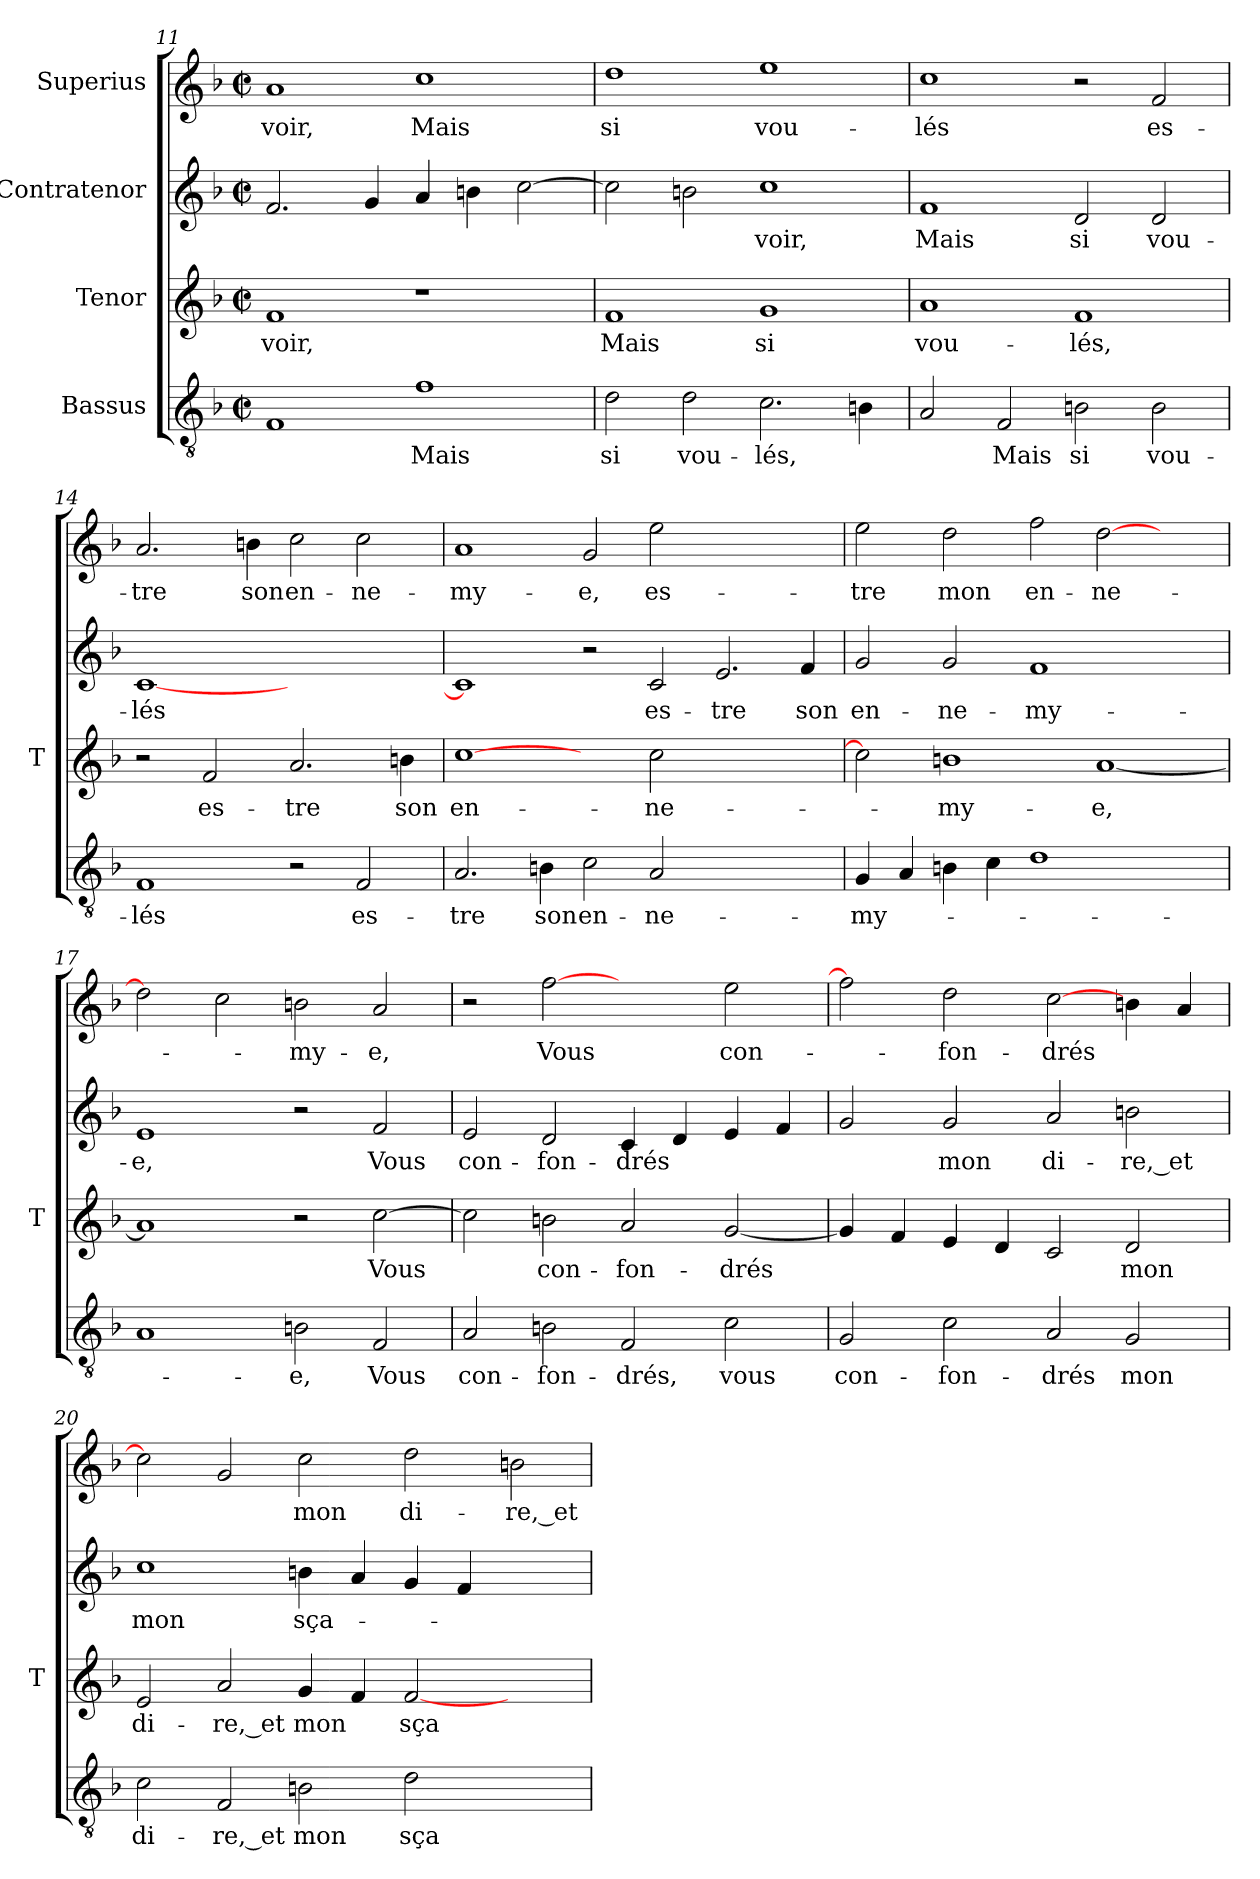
**kern	**text	**kern	**text	**kern	**text	**kern	**text
*part4	*part4	*part3	*part3	*part2	*part2	*part1	*part1
*staff4	*staff4	*staff3	*staff3	*staff2	*staff2	*staff1	*staff1
*I"Bassus	*	*I"Tenor	*	*I"Contratenor	*	*I"Superius	*
*	*	*I'T	*	*	*	*	*
*clefGv2	*	*clefG2	*	*clefG2	*	*clefG2	*
*k[b-]	*	*k[b-]	*	*k[b-]	*	*k[b-]	*
*F:	*	*F:	*	*F:	*	*F:	*
*M2/2	*	*M2/2	*	*M2/2	*	*M2/2	*
*met(c|)	*	*met(c|)	*	*met(c|)	*	*met(c|)	*
=11	=11	=11	=11	=11	=11	=11	=11
1F	.	1f	-voir,	2.f	.	1a	-voir,
.	.	.	.	4g	.	.	.
1f	-Mais	1r	.	4a	.	1cc	-Mais
.	.	.	.	4bn	.	.	.
.	.	.	.	[2cc	.	.	.
=12	=12	=12	=12	=12	=12	=12	=12
2d	-si	1f	-Mais	2cc]	.	1dd	-si
2d	vou-	.	.	2bn	.	.	.
2.c	-lés,	1g	-si	1cc	-voir,	1ee	vou-
4Bn	.	.	.	.	.	.	.
=13	=13	=13	=13	=13	=13	=13	=13
2A	.	1a	vou-	1f	-Mais	1cc	-lés
2F	-Mais	.	.	.	.	.	.
2Bn	-si	1f	-lés,	2d	-si	2r	.
2B	vou-	.	.	2d	vou-	2f	es-
=14	=14	=14	=14	=14	=14	=14	=14
1F	-lés	2r	.	[1c	-lés	2.a	-tre
.	.	2f	es-	.	.	.	.
.	.	.	.	.	.	4bn	-son
2r	.	2.a	-tre	1ryy	.	2cc	en-
2F	es-	.	.	.	.	2cc	ne-
.	.	4bn	-son	.	.	.	.
=15	=15	=15	=15	=15	=15	=15	=15
2.A	-tre	[1cc	en-	1c]	.	1a	my-
4Bn	-son	.	.	.	.	.	.
2c	en-	2ryy	.	2r	.	2g	-e,
2A	ne-	2cc	ne-	2c	es-	2ee	es-
1ryy	.	1ryy	.	2.e	-tre	1ryy	.
.	.	.	.	4f	-son	.	.
=16	=16	=16	=16	=16	=16	=16	=16
4G	my-	2cc]	.	2g	en-	2ee	-tre
4A	.	.	.	.	.	.	.
4Bn	.	1bn	my-	2g	ne-	2dd	-mon
4c	.	.	.	.	.	.	.
1d	.	.	.	1f	my-	2ff	en-
.	.	[1a	-e,	.	.	[2dd	ne-
2ryy	.	.	.	2ryy	.	2ryy	.
=17	=17	=17	=17	=17	=17	=17	=17
1A	.	1a]	.	1e	-e,	2dd]	.
.	.	.	.	.	.	2cc	.
2Bn	-e,	2r	.	2r	.	2bn	my-
2F	-Vous	[2cc	-Vous	2f	-Vous	2a	-e,
=18	=18	=18	=18	=18	=18	=18	=18
2A	con-	2cc]	.	2e	con-	2r	.
2Bn	fon-	2bn	con-	2d	fon-	[2ff	-Vous
2F	-drés,	2a	fon-	4c	-drés	2ryy	.
.	.	.	.	4d	.	.	.
2c	-vous	[2g	-drés	4e	.	2ee	con-
.	.	.	.	4f	.	.	.
=19	=19	=19	=19	=19	=19	=19	=19
2G	con-	4g]	.	2g	.	2ff]	.
.	.	4f	.	.	.	.	.
2c	fon-	4e	.	2g	-mon	2dd	fon-
.	.	4d	.	.	.	.	.
2A	-drés	2c	.	2a	di-	[2cc	-drés
2G	-mon	2d	-mon	2bn	-re,_et	4bn	.
.	.	.	.	.	.	4a	.
!!LO:PB:g=z
=20	=20	=20	=20	=20	=20	=20	=20
2c	di-	2e	di-	1cc	-mon	2cc]	.
2F	-re,_et	2a	-re,_et	.	.	2g	.
2Bn	-mon	4g	-mon	4bn	sça-	2cc	-mon
.	.	4f	.	4a	.	.	.
2d	sça-	[2f	sça-	4g	.	2dd	di-
.	.	.	.	4f	.	.	.
2ryy	.	2ryy	.	2ryy	.	2bn	-re,_et
=	=	=	=	=	=	=	=
*-	*-	*-	*-	*-	*-	*-	*-
